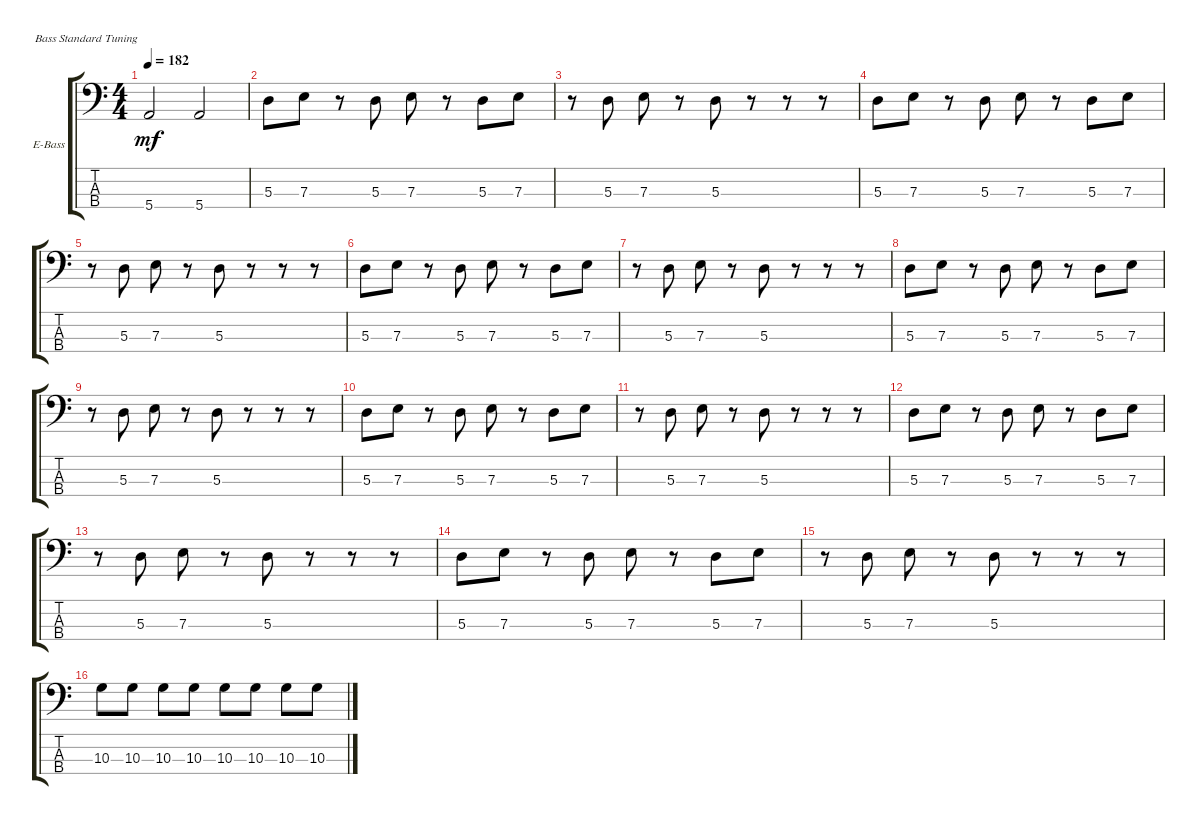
\defaultSystemsLayout 4
\bracketExtendMode groupsimilarinstruments
\firstSystemTrackNameOrientation horizontal
\otherSystemsTrackNameOrientation horizontal
\track ("Electric Bass" "E-Bass") {instrument electricbassfinger}
\staff {score tabs}
\tuning (G2 D2 A1 E1)
\ts (4 4)
\tempo 182
\clef f4
\scale
0.333333
\ks c
5.4.2{dy mf} 5.4.2 |
\scale
0.333333 5.3.8 7.3.8 r.8 5.3.8 7.3.8 r.8 5.3.8 7.3.8 |
\scale
0.333333 r.8 5.3.8 7.3.8 r.8 5.3.8 r.8 r.8 r.8 |
\scale
0.333333 5.3.8 7.3.8 r.8 5.3.8 7.3.8 r.8 5.3.8 7.3.8 |
\scale
0.333333 r.8 5.3.8 7.3.8 r.8 5.3.8 r.8 r.8 r.8 |
\scale
0.333333 5.3.8 7.3.8 r.8 5.3.8 7.3.8 r.8 5.3.8 7.3.8 |
\scale
0.333333 r.8 5.3.8 7.3.8 r.8 5.3.8 r.8 r.8 r.8 |
\scale
0.333333 5.3.8 7.3.8 r.8 5.3.8 7.3.8 r.8 5.3.8 7.3.8 |
\scale
0.333333 r.8 5.3.8 7.3.8 r.8 5.3.8 r.8 r.8 r.8 |
\scale
0.333333 5.3.8 7.3.8 r.8 5.3.8 7.3.8 r.8 5.3.8 7.3.8 |
\scale
0.333333 r.8 5.3.8 7.3.8 r.8 5.3.8 r.8 r.8 r.8 |
\scale
0.333333 5.3.8 7.3.8 r.8 5.3.8 7.3.8 r.8 5.3.8 7.3.8 |
\scale
0.333333 r.8 5.3.8 7.3.8 r.8 5.3.8 r.8 r.8 r.8 |
\scale
0.333333 5.3.8 7.3.8 r.8 5.3.8 7.3.8 r.8 5.3.8 7.3.8 |
\scale
0.333333 r.8 5.3.8 7.3.8 r.8 5.3.8 r.8 r.8 r.8 |
\scale
0.333333 10.3.8 10.3.8 10.3.8 10.3.8 10.3.8 10.3.8 10.3.8 10.3.8
